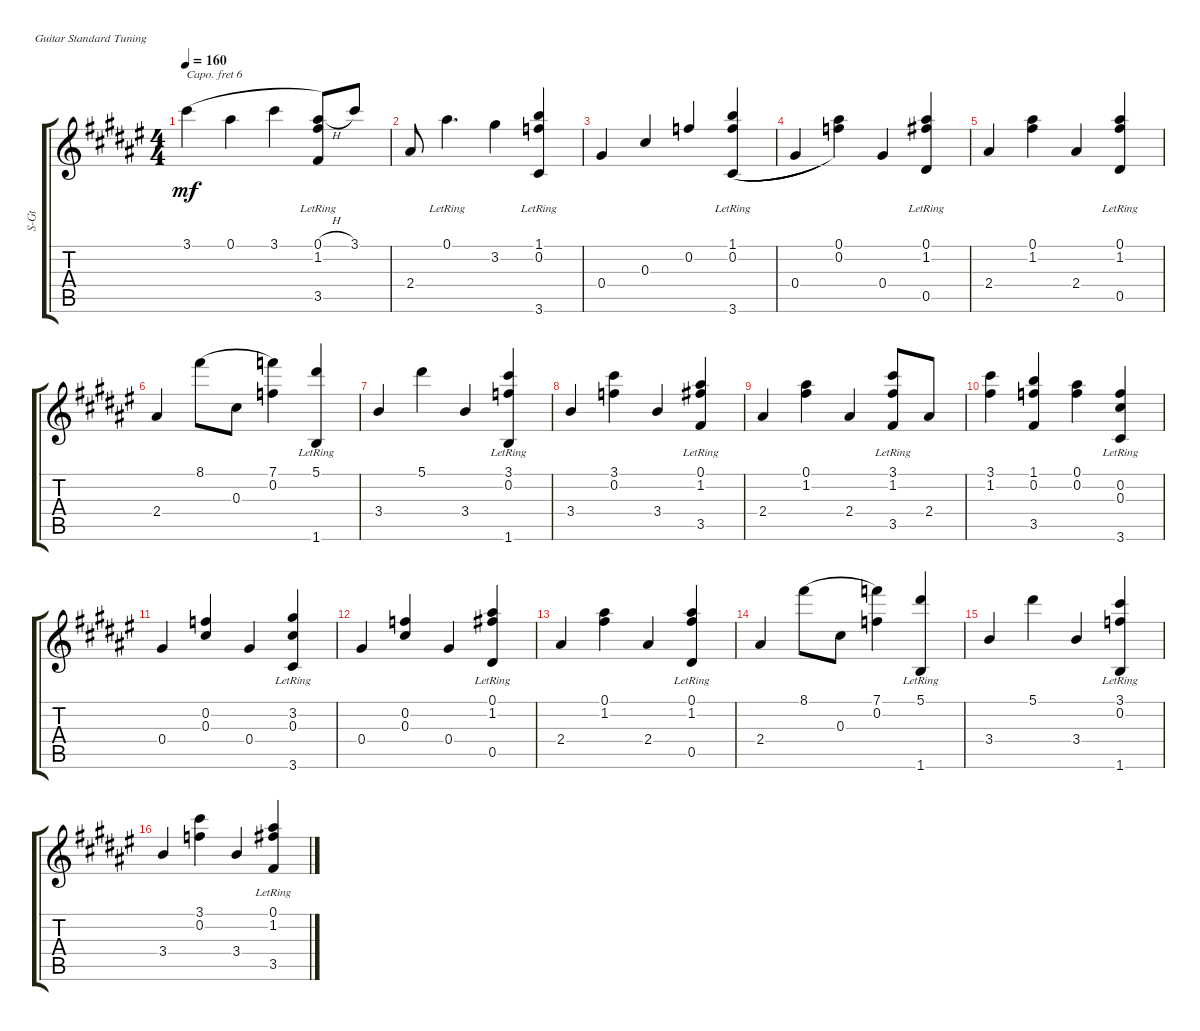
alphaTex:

\defaultSystemsLayout 4
\bracketExtendMode groupsimilarinstruments
\track ("Steel Guitar" "S-Gt") {instrument acousticguitarsteel}
\staff {score tabs}
\capo 6
\tuning (E4 B3 G3 D3 A2 E2)
\ts (4 4)
\tempo 160
\clef g2
\ks f#
3.1{acc forcenatural}.4{dy mf legatoorigin beam Down} 0.1{acc forcenatural}.4{legatoorigin beam Down} 3.1{acc forcenatural}.4{legatoorigin beam Down} (0.1{h acc forcenatural} 1.2{acc forcenatural} 3.5{lr acc forcenatural}).8{beam Up} 3.1{acc forcenatural}.8{beam Up} |
2.4{acc forcenatural}.8{beam Up} 0.1{lr acc forcenatural}.4{d beam Down} 3.2{acc forcenatural}.4{beam Down} (1.1{acc forcenatural} 0.2{acc forcenatural} 3.6{lr acc forcenatural}).4{beam Up} |
0.4{acc forcenatural}.4{beam Up} 0.3{acc forcenatural}.4{beam Up} 0.2{acc forcenatural}.4{beam Up} (1.1{acc forcenatural} 0.2{acc forcenatural} 3.6{lr acc forcenatural}).4{legatoorigin beam Up} |
0.4{acc forcenatural}.4{legatoorigin beam Up} (0.1{acc forcenatural} 0.2{acc forcenatural}).4{beam Down} 0.4{acc forcenatural}.4{beam Up} (0.1{acc forcenatural} 1.2{acc forcenatural} 0.5{lr acc forcenatural}).4{beam Up} |
2.4{acc forcenatural}.4{beam Up} (0.1{acc forcenatural} 1.2{acc forcenatural}).4{beam Down} 2.4{acc forcenatural}.4{beam Up} (0.1{acc forcenatural} 1.2{acc forcenatural} 0.5{lr acc forcenatural}).4{beam Up} |
2.4{acc forcenatural}.4{beam Up} 8.1{acc forcenatural}.8{legatoorigin beam Down} 0.3{acc forcenatural}.8{legatoorigin beam Down} (7.1{acc forcenatural} 0.2{acc forcenatural}).4{beam Down} (5.1{lr acc forcenatural} 1.6{lr acc forcenatural}).4{beam Up} |
3.4{acc forcenatural}.4{beam Up} 5.1{acc forcenatural}.4{beam Down} 3.4{acc forcenatural}.4{beam Up} (3.1{acc forcenatural} 1.6{lr acc forcenatural} 0.2{lr acc forcenatural}).4{beam Up} |
3.4{acc forcenatural}.4{beam Up} (3.1{acc forcenatural} 0.2{acc forcenatural}).4{beam Down} 3.4{acc forcenatural}.4{beam Up} (3.5{lr acc forcenatural} 1.2{lr acc forcenatural} 0.1{lr acc forcenatural}).4{beam Up} |
2.4{acc forcenatural}.4{beam Up} (0.1{acc forcenatural} 1.2{acc forcenatural}).4{beam Down} 2.4{acc forcenatural}.4{beam Up} (3.5{lr acc forcenatural} 3.1{acc forcenatural} 1.2{acc forcenatural}).8{beam Up} 2.4{acc forcenatural}.8{beam Up} |
(3.1{acc forcenatural} 1.2{acc forcenatural}).4{beam Down} (1.1{acc forcenatural} 0.2{acc forcenatural} 3.5{acc forcenatural}).4{beam Up} (0.2{acc forcenatural} 0.1{acc forcenatural}).4{beam Down} (0.2{acc forcenatural} 0.3{acc forcenatural} 3.6{lr acc forcenatural}).4{beam Up} |
0.4{acc forcenatural}.4{beam Up} (0.3{acc forcenatural} 0.2{acc forcenatural}).4{beam Up} 0.4{acc forcenatural}.4{beam Up} (3.6{lr acc forcenatural} 3.2{acc forcenatural} 0.3{acc forcenatural}).4{beam Up} |
0.4{acc forcenatural}.4{beam Up} (0.2{acc forcenatural} 0.3{acc forcenatural}).4{beam Up} 0.4{acc forcenatural}.4{beam Up} (0.5{lr acc forcenatural} 1.2{acc forcenatural} 0.1{acc forcenatural}).4{beam Up} |
2.4{acc forcenatural}.4{beam Up} (0.1{acc forcenatural} 1.2{acc forcenatural}).4{beam Down} 2.4{acc forcenatural}.4{beam Up} (0.1{acc forcenatural} 1.2{acc forcenatural} 0.5{lr acc forcenatural}).4{beam Up} |
2.4{acc forcenatural}.4{beam Up} 8.1{acc forcenatural}.8{legatoorigin beam Down} 0.3{acc forcenatural}.8{legatoorigin beam Down} (7.1{acc forcenatural} 0.2{acc forcenatural}).4{beam Down} (5.1{lr acc forcenatural} 1.6{lr acc forcenatural}).4{beam Up} |
3.4{acc forcenatural}.4{beam Up} 5.1{acc forcenatural}.4{beam Down} 3.4{acc forcenatural}.4{beam Up} (3.1{lr acc forcenatural} 1.6{lr acc forcenatural} 0.2{lr acc forcenatural}).4{beam Up} |
3.4{acc forcenatural}.4{beam Up} (3.1{acc forcenatural} 0.2{acc forcenatural}).4{beam Down} 3.4{acc forcenatural}.4{beam Up} (3.5{lr acc forcenatural} 1.2{lr acc forcenatural} 0.1{lr acc forcenatural}).4{beam Up}
